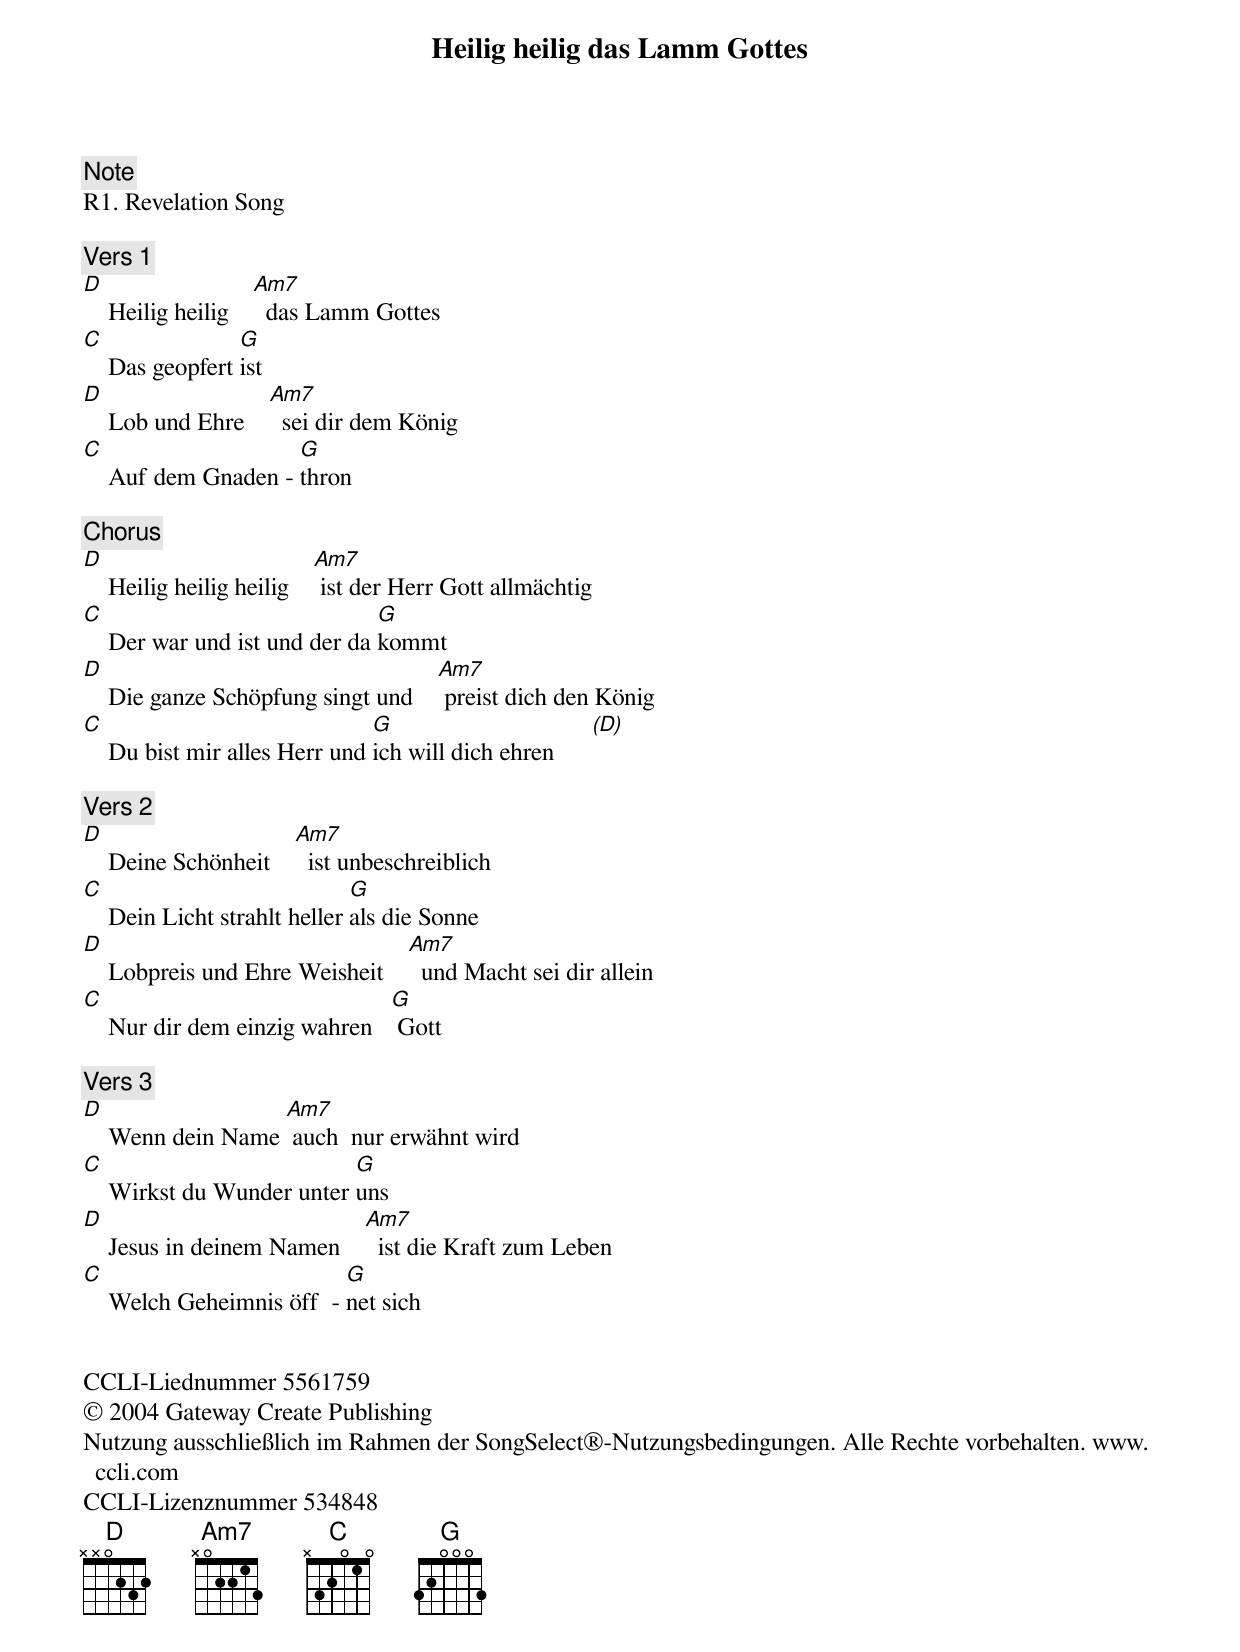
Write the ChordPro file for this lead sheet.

{title: Heilig heilig das Lamm Gottes}
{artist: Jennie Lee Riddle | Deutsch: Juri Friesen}
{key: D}
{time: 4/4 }
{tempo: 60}
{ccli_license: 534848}
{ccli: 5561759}
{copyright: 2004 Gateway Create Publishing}
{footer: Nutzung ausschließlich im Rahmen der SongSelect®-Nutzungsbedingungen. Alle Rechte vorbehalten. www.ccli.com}

{comment: Note}
R1. Revelation Song

{comment: Vers 1}
[D]    Heilig heilig    [Am7]  das Lamm Gottes
[C]    Das geopfert [G]ist
[D]    Lob und Ehre    [Am7]  sei dir dem König
[C]    Auf dem Gnaden - [G]thron

{comment: Chorus}
[D]    Heilig heilig heilig    [Am7] ist der Herr Gott allmächtig
[C]    Der war und ist und der da [G]kommt
[D]    Die ganze Schöpfung singt und    [Am7] preist dich den König
[C]    Du bist mir alles Herr und [G]ich will dich ehren      [(D)]

{comment: Vers 2}
[D]    Deine Schönheit    [Am7]  ist unbeschreiblich
[C]    Dein Licht strahlt heller [G]als die Sonne
[D]    Lobpreis und Ehre Weisheit    [Am7]  und Macht sei dir allein
[C]    Nur dir dem einzig wahren   [G] Gott

{comment: Vers 3}
[D]    Wenn dein Name [Am7] auch  nur erwähnt wird
[C]    Wirkst du Wunder unter [G]uns
[D]    Jesus in deinem Namen    [Am7]  ist die Kraft zum Leben
[C]    Welch Geheimnis öff  - [G]net sich


CCLI-Liednummer 5561759
© 2004 Gateway Create Publishing
Nutzung ausschließlich im Rahmen der SongSelect®-Nutzungsbedingungen. Alle Rechte vorbehalten. www.ccli.com
CCLI-Lizenznummer 534848
